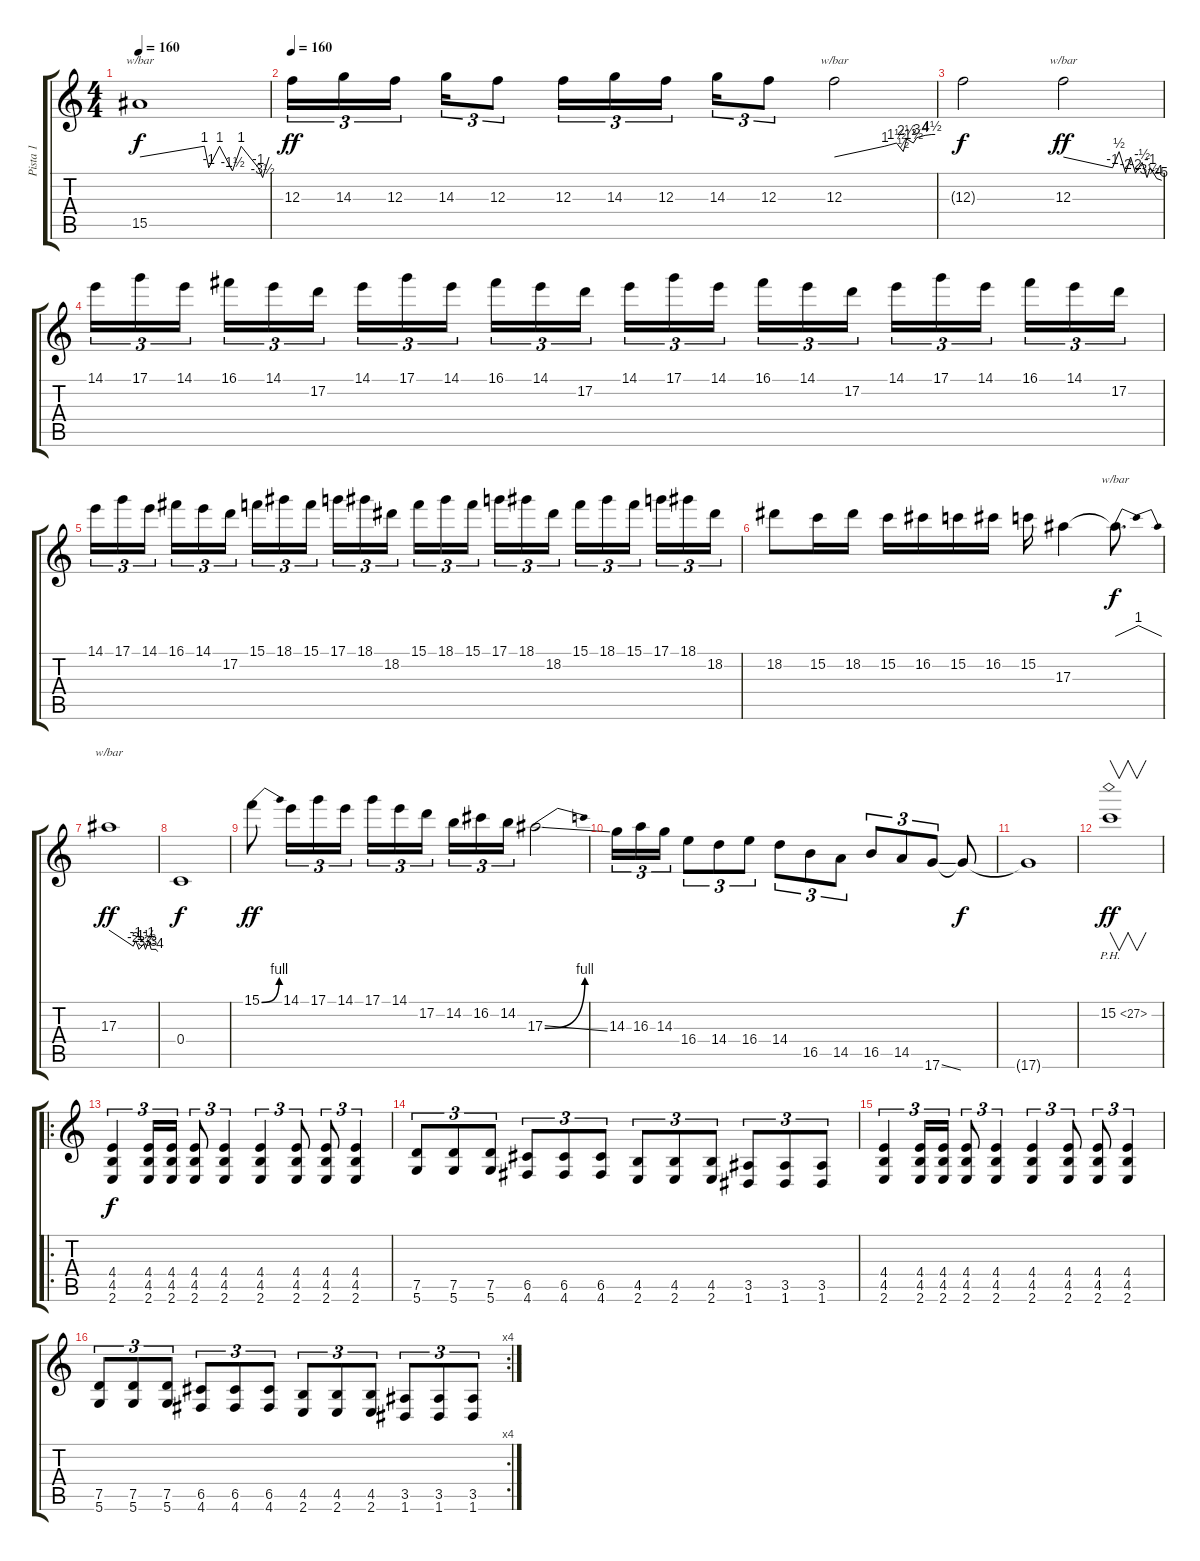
\track ("Pista 1" "Pista 1") {instrument distortionguitar}
\staff {score tabs}
\tuning (D4 A3 F3 C3 G2 D2) {hide}
\ts (4 4)
\tempo 160
\clef g2
\ks c
15.5{t}.1{tbe (custom default 0 0 30 4 32 -4 37 4 43 -6 47 4 55 -4 57 -14 60 0) dy f} |
\tempo 160
12.3.16{tu (3 2) dy ff} 14.3.16{tu (3 2)} 12.3.16{tu (3 2) beam splitsecondary} 14.3.16{tu (3 2)} 12.3.8{tu (3 2)} 12.3.16{tu (3 2)} 14.3.16{tu (3 2)} 12.3.16{tu (3 2) beam splitsecondary} 14.3.16{tu (3 2)} 12.3.8{tu (3 2)} 12.3.2{tbe (custom default 0 0 30 4 37 6 41 2 43 10 47 6 49 12 54 16 58 18 60 18)} |
12.3{t}.2{dy f} 12.3.2{tbe (custom default 0 0 30 -4 34 2 38 -8 41 0 44 -8 48 -2 51 -14 53 -4 57 -16 60 -20) dy ff} |
14.1.16{tu (3 2)} 17.1.16{tu (3 2)} 14.1.16{tu (3 2) beam splitsecondary} 16.1.16{tu (3 2)} 14.1.16{tu (3 2)} 17.2.16{tu (3 2)} 14.1.16{tu (3 2)} 17.1.16{tu (3 2)} 14.1.16{tu (3 2) beam splitsecondary} 16.1.16{tu (3 2)} 14.1.16{tu (3 2)} 17.2.16{tu (3 2)} 14.1.16{tu (3 2)} 17.1.16{tu (3 2)} 14.1.16{tu (3 2) beam splitsecondary} 16.1.16{tu (3 2)} 14.1.16{tu (3 2)} 17.2.16{tu (3 2)} 14.1.16{tu (3 2)} 17.1.16{tu (3 2)} 14.1.16{tu (3 2) beam splitsecondary} 16.1.16{tu (3 2)} 14.1.16{tu (3 2)} 17.2.16{tu (3 2)} |
14.1.16{tu (3 2)} 17.1.16{tu (3 2)} 14.1.16{tu (3 2) beam splitsecondary} 16.1.16{tu (3 2)} 14.1.16{tu (3 2)} 17.2.16{tu (3 2)} 15.1.16{tu (3 2)} 18.1.16{tu (3 2)} 15.1.16{tu (3 2) beam splitsecondary} 17.1.16{tu (3 2)} 18.1.16{tu (3 2)} 18.2.16{tu (3 2)} 15.1.16{tu (3 2)} 18.1.16{tu (3 2)} 15.1.16{tu (3 2) beam splitsecondary} 17.1.16{tu (3 2)} 18.1.16{tu (3 2)} 18.2.16{tu (3 2)} 15.1.16{tu (3 2)} 18.1.16{tu (3 2)} 15.1.16{tu (3 2) beam splitsecondary} 17.1.16{tu (3 2)} 18.1.16{tu (3 2)} 18.2.16{tu (3 2)} |
18.2.8 15.2.16 18.2.16 15.2.16 16.2.16 15.2.16 16.2.16 15.2.16 17.3.4 17.3{t}.8{d tbe (dip default 0 0 30 4 60 0) dy f} |
17.3.1{tbe (custom default 0 0 30 -8 33 -4 37 -12 43 -6 45 -12 49 -4 52 -12 58 -12 60 -16) dy ff} |
0.4.1{dy f} |
15.1{be (bend 0 0 60 4)}.8{dy ff} 14.1.16{tu (3 2)} 17.1.16{tu (3 2)} 14.1.16{tu (3 2)} 17.1.16{tu (3 2)} 14.1.16{tu (3 2)} 17.2.16{tu (3 2) beam splitsecondary} 14.2.16{tu (3 2)} 16.2.16{tu (3 2)} 14.2.16{tu (3 2)} 17.3{be (bend 0 0 60 4) ss}.2 |
14.3.16{tu (3 2)} 16.3.16{tu (3 2)} 14.3.16{tu (3 2)} 16.4.8{tu (3 2)} 14.4.8{tu (3 2)} 16.4.8{tu (3 2)} 14.4.8{tu (3 2)} 16.5.8{tu (3 2)} 14.5.8{tu (3 2)} 16.5.8{tu (3 2)} 14.5.8{tu (3 2)} 17.6{ss}.8{tu (3 2)} 17.6{t}.8{dy f} |
17.6{t}.1 |
15.2{ph 12}.1{v dy ff} |
\ro
(4.4 4.5 2.6).4{tu (3 2) dy f} (4.4 4.5 2.6).16{tu (3 2)} (4.4 4.5 2.6).16{tu (3 2)} (4.4 4.5 2.6).8{tu (3 2)} (4.4 4.5 2.6).4{tu (3 2)} (4.4 4.5 2.6).4{tu (3 2)} (4.4 4.5 2.6).8{tu (3 2)} (4.4 4.5 2.6).8{tu (3 2)} (4.4 4.5 2.6).4{tu (3 2)} |
(7.5 5.6).8{tu (3 2)} (7.5 5.6).8{tu (3 2)} (7.5 5.6).8{tu (3 2)} (6.5 4.6).8{tu (3 2)} (6.5 4.6).8{tu (3 2)} (6.5 4.6).8{tu (3 2)} (4.5 2.6).8{tu (3 2)} (4.5 2.6).8{tu (3 2)} (4.5 2.6).8{tu (3 2)} (3.5 1.6).8{tu (3 2)} (3.5 1.6).8{tu (3 2)} (3.5 1.6).8{tu (3 2)} |
(4.4 4.5 2.6).4{tu (3 2)} (4.4 4.5 2.6).16{tu (3 2)} (4.4 4.5 2.6).16{tu (3 2)} (4.4 4.5 2.6).8{tu (3 2)} (4.4 4.5 2.6).4{tu (3 2)} (4.4 4.5 2.6).4{tu (3 2)} (4.4 4.5 2.6).8{tu (3 2)} (4.4 4.5 2.6).8{tu (3 2)} (4.4 4.5 2.6).4{tu (3 2)} |
\rc 4
(7.5 5.6).8{tu (3 2)} (7.5 5.6).8{tu (3 2)} (7.5 5.6).8{tu (3 2)} (6.5 4.6).8{tu (3 2)} (6.5 4.6).8{tu (3 2)} (6.5 4.6).8{tu (3 2)} (4.5 2.6).8{tu (3 2)} (4.5 2.6).8{tu (3 2)} (4.5 2.6).8{tu (3 2)} (3.5 1.6).8{tu (3 2)} (3.5 1.6).8{tu (3 2)} (3.5 1.6).8{tu (3 2)}
